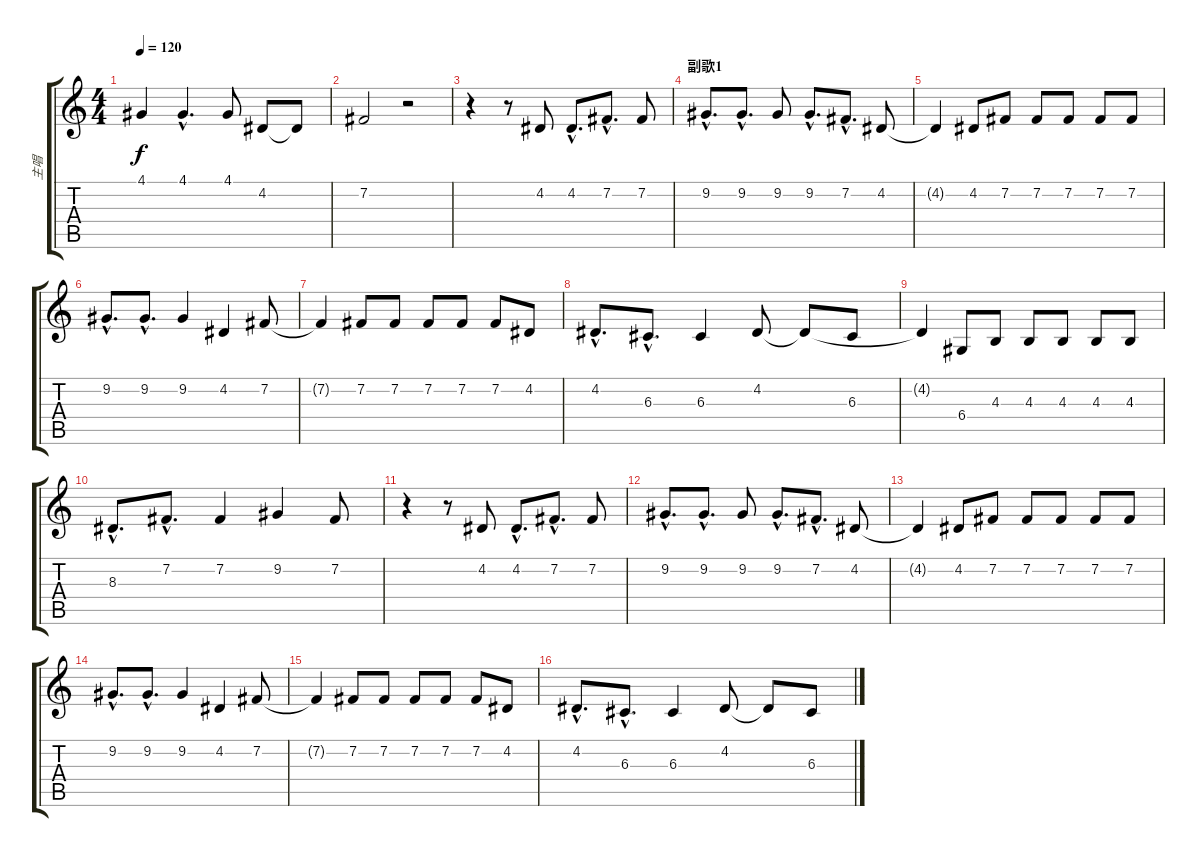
\track ("主唱" "主唱") {instrument synthvoice}
\staff {score tabs}
\tuning (E4 B3 G3 D3 A2 E2) {hide}
\ts (4 4)
\tempo 120
\clef g2
\ks c
4.1.4{dy f} 4.1{hac}.4{d} 4.1.8 4.2.8 4.2{t}.8 |
7.2.2 r.2 |
r.4 r.8 4.2.8 4.2{hac}.8{d} 7.2{hac}.8{d} 7.2.8 |
\section ("" "副歌1")
9.2{hac}.8{d} 9.2{hac}.8{d} 9.2.8 9.2{hac}.8{d} 7.2{hac}.8{d} 4.2.8 |
4.2{t}.4 4.2.8 7.2.8 7.2.8 7.2.8 7.2.8 7.2.8 |
9.2{hac}.8{d} 9.2{hac}.8{d} 9.2.4 4.2.4 7.2.8 |
7.2{t}.4 7.2.8 7.2.8 7.2.8 7.2.8 7.2.8 4.2.8 |
4.2{hac}.8{d} 6.3{hac}.8{d} 6.3.4 4.2.8 4.2{t}.8 6.3.8 |
4.2{t}.4 6.4.8 4.3.8 4.3.8 4.3.8 4.3.8 4.3.8 |
8.3{hac}.8{d} 7.2{hac}.8{d} 7.2.4 9.2.4 7.2.8 |
r.4 r.8 4.2.8 4.2{hac}.8{d} 7.2{hac}.8{d} 7.2.8 |
9.2{hac}.8{d} 9.2{hac}.8{d} 9.2.8 9.2{hac}.8{d} 7.2{hac}.8{d} 4.2.8 |
4.2{t}.4 4.2.8 7.2.8 7.2.8 7.2.8 7.2.8 7.2.8 |
9.2{hac}.8{d} 9.2{hac}.8{d} 9.2.4 4.2.4 7.2.8 |
7.2{t}.4 7.2.8 7.2.8 7.2.8 7.2.8 7.2.8 4.2.8 |
4.2{hac}.8{d} 6.3{hac}.8{d} 6.3.4 4.2.8 4.2{t}.8 6.3.8
